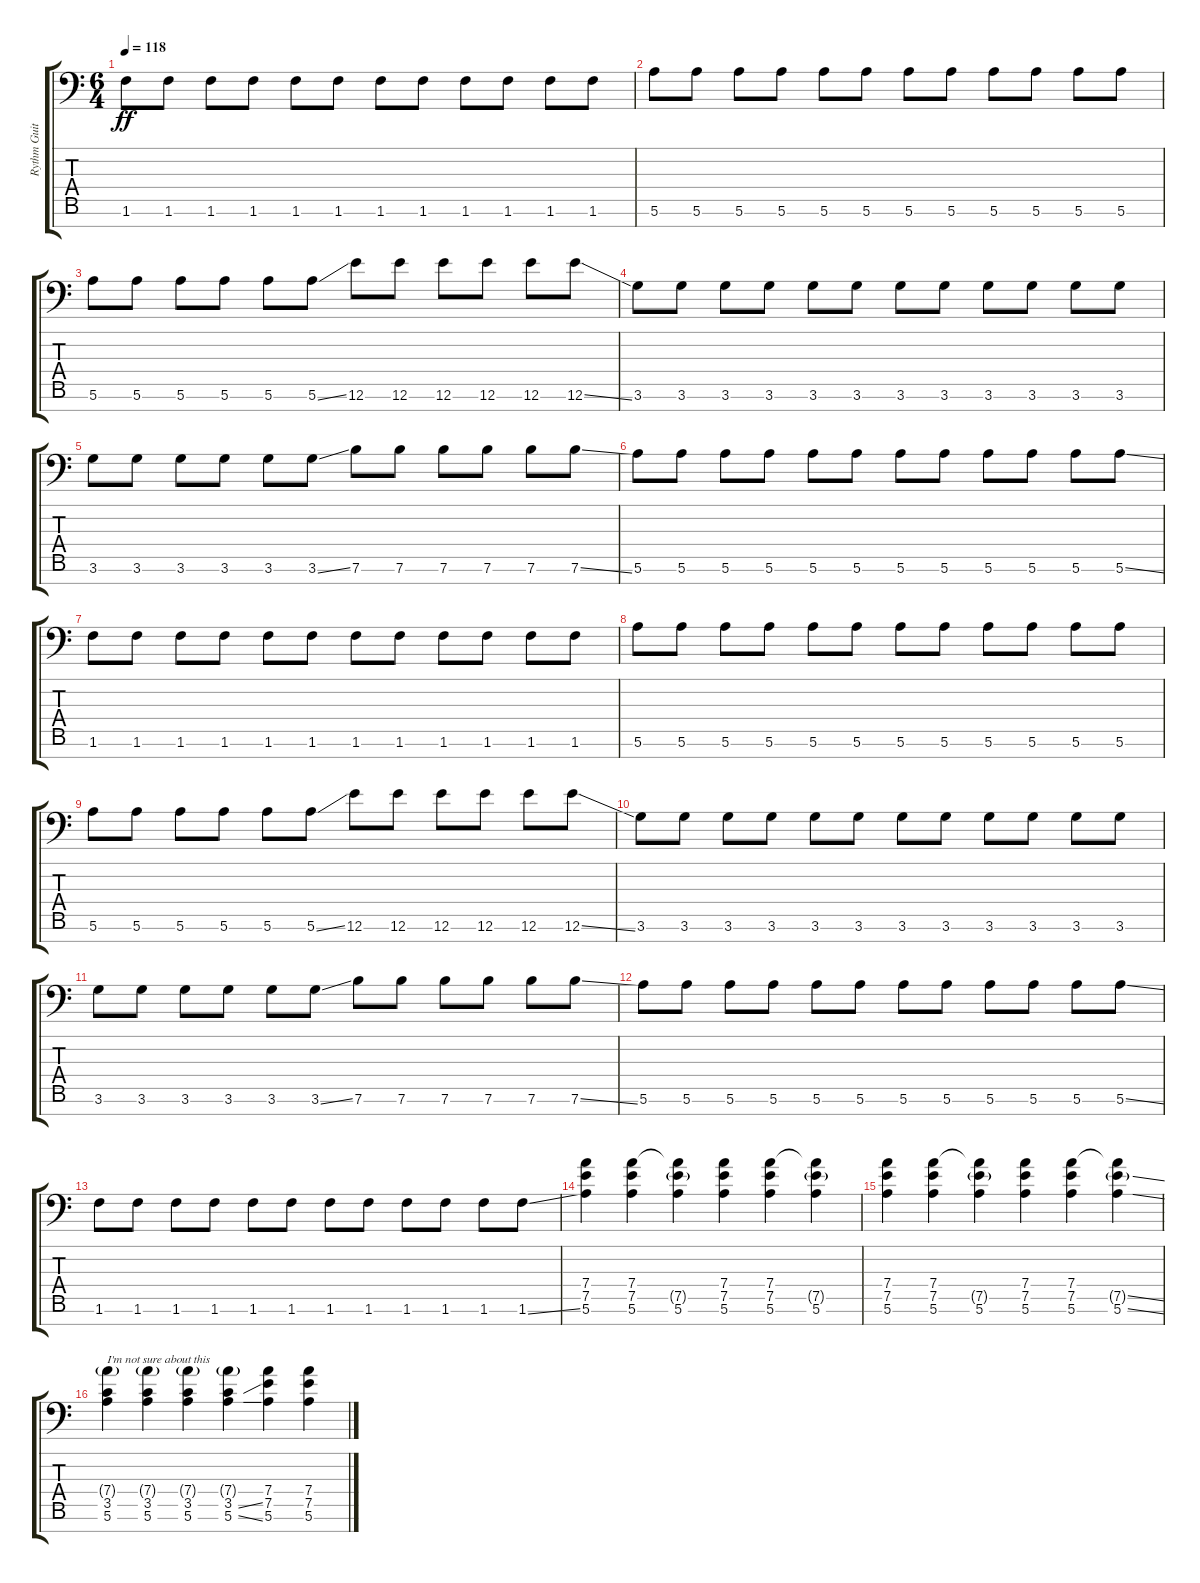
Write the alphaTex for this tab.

\track ("Rythm Guitar #1" "Rythm Guit") {instrument distortionguitar}
\staff {score tabs}
\tuning (D4 A3 E3 D3 A2 E2 A1) {hide}
\ts (6 4)
\tempo 118
\clef f4
\ks c
1.6.8{dy ff} 1.6.8 1.6.8 1.6.8 1.6.8 1.6.8 1.6.8 1.6.8 1.6.8 1.6.8 1.6.8 1.6.8 |
\section ("" "")
5.6.8 5.6.8 5.6.8 5.6.8 5.6.8 5.6.8 5.6.8 5.6.8 5.6.8 5.6.8 5.6.8 5.6.8 |
5.6.8 5.6.8 5.6.8 5.6.8 5.6.8 5.6{ss}.8 12.6.8 12.6.8 12.6.8 12.6.8 12.6.8 12.6{ss}.8 |
3.6.8 3.6.8 3.6.8 3.6.8 3.6.8 3.6.8 3.6.8 3.6.8 3.6.8 3.6.8 3.6.8 3.6.8 |
3.6.8 3.6.8 3.6.8 3.6.8 3.6.8 3.6{ss}.8 7.6.8 7.6.8 7.6.8 7.6.8 7.6.8 7.6{ss}.8 |
5.6.8 5.6.8 5.6.8 5.6.8 5.6.8 5.6.8 5.6.8 5.6.8 5.6.8 5.6.8 5.6.8 5.6{ss}.8 |
1.6.8 1.6.8 1.6.8 1.6.8 1.6.8 1.6.8 1.6.8 1.6.8 1.6.8 1.6.8 1.6.8 1.6.8 |
5.6.8 5.6.8 5.6.8 5.6.8 5.6.8 5.6.8 5.6.8 5.6.8 5.6.8 5.6.8 5.6.8 5.6.8 |
5.6.8 5.6.8 5.6.8 5.6.8 5.6.8 5.6{ss}.8 12.6.8 12.6.8 12.6.8 12.6.8 12.6.8 12.6{ss}.8 |
3.6.8 3.6.8 3.6.8 3.6.8 3.6.8 3.6.8 3.6.8 3.6.8 3.6.8 3.6.8 3.6.8 3.6.8 |
3.6.8 3.6.8 3.6.8 3.6.8 3.6.8 3.6{ss}.8 7.6.8 7.6.8 7.6.8 7.6.8 7.6.8 7.6{ss}.8 |
5.6.8 5.6.8 5.6.8 5.6.8 5.6.8 5.6.8 5.6.8 5.6.8 5.6.8 5.6.8 5.6.8 5.6{ss}.8 |
1.6.8 1.6.8 1.6.8 1.6.8 1.6.8 1.6.8 1.6.8 1.6.8 1.6.8 1.6.8 1.6.8 1.6{ss}.8 |
\section ("" "")
(7.4 7.5 5.6).4{volume 8 instrument distortionguitar} (7.4 7.5 5.6).4 (7.4{t} 7.5{g} 5.6).4 (7.4 7.5 5.6).4 (7.4 7.5 5.6).4 (7.4{t} 7.5{g} 5.6).4 |
(7.4 7.5 5.6).4 (7.4 7.5 5.6).4 (7.4{t} 7.5{g} 5.6).4 (7.4 7.5 5.6).4 (7.4 7.5 5.6).4 (7.4{t} 7.5{ss g} 5.6{ss}).4 |
(7.4{g} 3.5 5.6).4{txt "I'm not sure about this"} (7.4{g} 3.5 5.6).4 (7.4{g} 3.5 5.6).4 (7.4{g} 3.5{ss} 5.6{ss}).4 (7.4 7.5 5.6).4 (7.4 7.5 5.6).4
